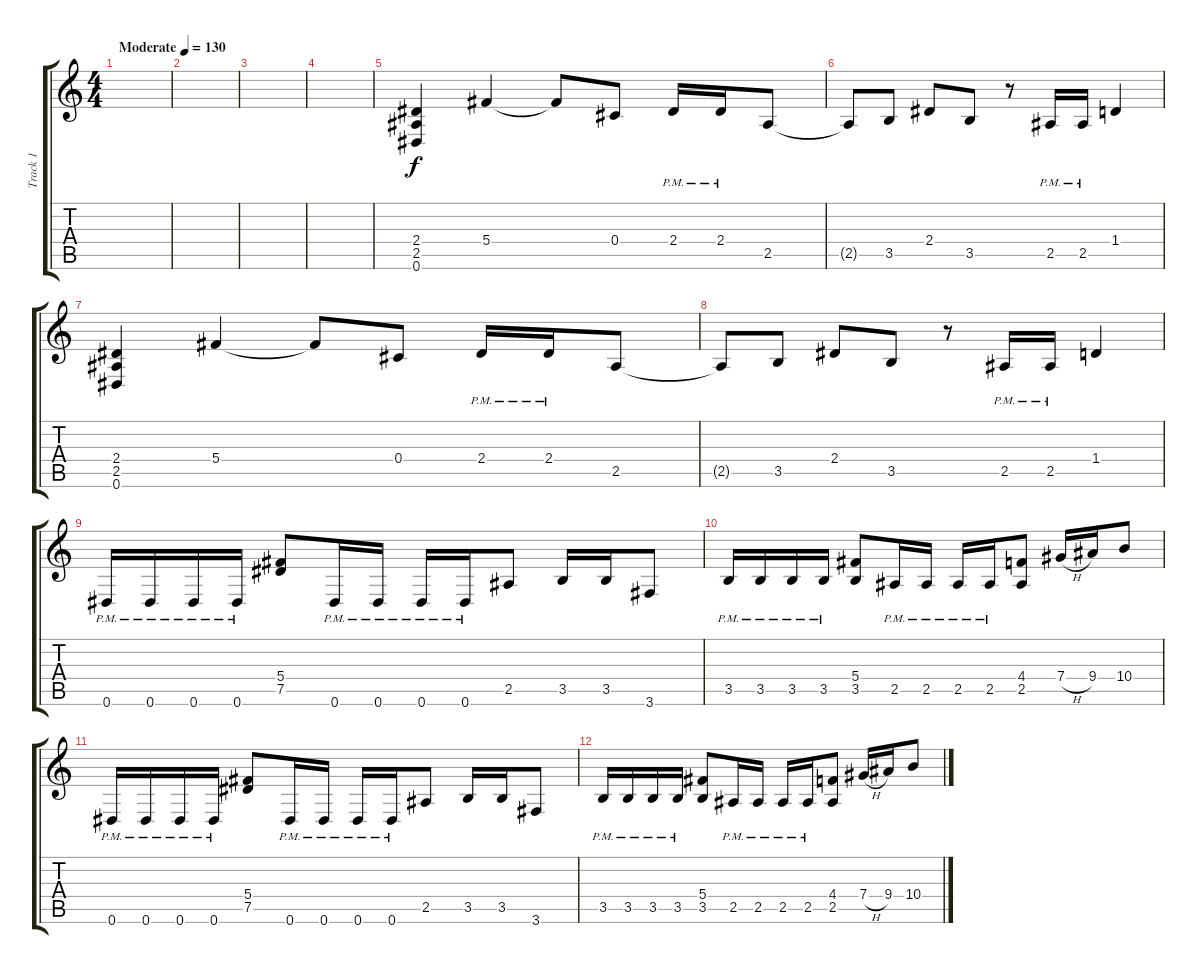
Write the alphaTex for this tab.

\track ("Track 1" "Track 1") {instrument distortionguitar}
\staff {score tabs}
\tuning (Eb4 Bb3 Gb3 Db3 Ab2 Eb2) {hide}
\ts (4 4)
\tempo (130 "Moderate")
\clef g2
\ks c
|
|
|
|
(2.4 2.5 0.6).4 5.4.4 5.4{t}.8 0.4.8 2.4{pm}.16 2.4{pm}.16 2.5.8 |
2.5{t}.8 3.5.8 2.4.8 3.5.8 r.8 2.5{pm}.16 2.5{pm}.16 1.4.4 |
(2.4 2.5 0.6).4 5.4.4 5.4{t}.8 0.4.8 2.4{pm}.16 2.4{pm}.16 2.5.8 |
2.5{t}.8 3.5.8 2.4.8 3.5.8 r.8 2.5{pm}.16 2.5{pm}.16 1.4.4 |
0.6{pm}.16 0.6{pm}.16 0.6{pm}.16 0.6{pm}.16 (5.4 7.5).8 0.6{pm}.16 0.6{pm}.16 0.6{pm}.16 0.6{pm}.16 2.5.8 3.5.16 3.5.16 3.6.8 |
3.5{pm}.16 3.5{pm}.16 3.5{pm}.16 3.5{pm}.16 (5.4 3.5).8 2.5{pm}.16 2.5{pm}.16 2.5{pm}.16 2.5{pm}.16 (4.4 2.5).8 7.4{h}.16 9.4.16 10.4.8 |
0.6{pm}.16 0.6{pm}.16 0.6{pm}.16 0.6{pm}.16 (5.4 7.5).8 0.6{pm}.16 0.6{pm}.16 0.6{pm}.16 0.6{pm}.16 2.5.8 3.5.16 3.5.16 3.6.8 |
3.5{pm}.16 3.5{pm}.16 3.5{pm}.16 3.5{pm}.16 (5.4 3.5).8 2.5{pm}.16 2.5{pm}.16 2.5{pm}.16 2.5{pm}.16 (4.4 2.5).8 7.4{h}.16 9.4.16 10.4.8
